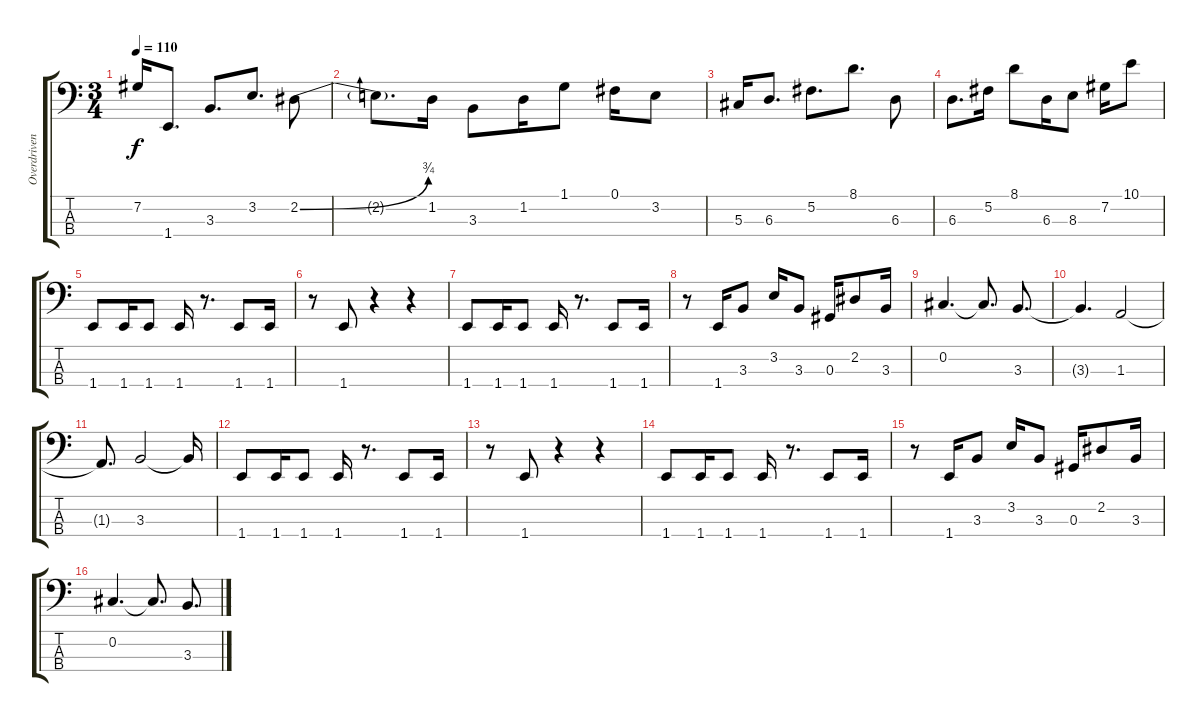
\track ("Overdriven Bass" "Overdriven") {instrument overdrivenguitar}
\staff {score tabs}
\tuning (Gb2 Db2 Ab1 Eb1) {hide}
\ts (3 4)
\tempo 110
\clef f4
\ks c
7.2.16{dy f} 1.4.8{d} 3.3.8{d} 3.2.8{d} 2.2{be (bend 0 0 60 3)}.8 |
2.2{t}.8{d} 1.2.16 3.3.8 1.2.16 1.1.8 0.1.16 3.2.8 |
5.3.16 6.3.8{d} 5.2.8{d} 8.1.8{d} 6.3.8 |
6.3.8{d} 5.2.16 8.1.8 6.3.16 8.3.8 7.2.16 10.1.8 |
1.4.8 1.4.16 1.4.8 1.4.16 r.8{d} 1.4.8 1.4.16 |
r.8 1.4.8 r.4 r.4 |
1.4.8 1.4.16 1.4.8 1.4.16 r.8{d} 1.4.8 1.4.16 |
r.8 1.4.16 3.3.8 3.2.16 3.3.8 0.3.16 2.2.8 3.3.16 |
0.2.4{d} 0.2{t}.8{d} 3.3.8{d} |
3.3{t}.4{d} 1.3.2 |
1.3{t}.8{d} 3.3.2 3.3{t}.16 |
1.4.8 1.4.16 1.4.8 1.4.16 r.8{d} 1.4.8 1.4.16 |
r.8 1.4.8 r.4 r.4 |
1.4.8 1.4.16 1.4.8 1.4.16 r.8{d} 1.4.8 1.4.16 |
r.8 1.4.16 3.3.8 3.2.16 3.3.8 0.3.16 2.2.8 3.3.16 |
0.2.4{d} 0.2{t}.8{d} 3.3.8{d}
